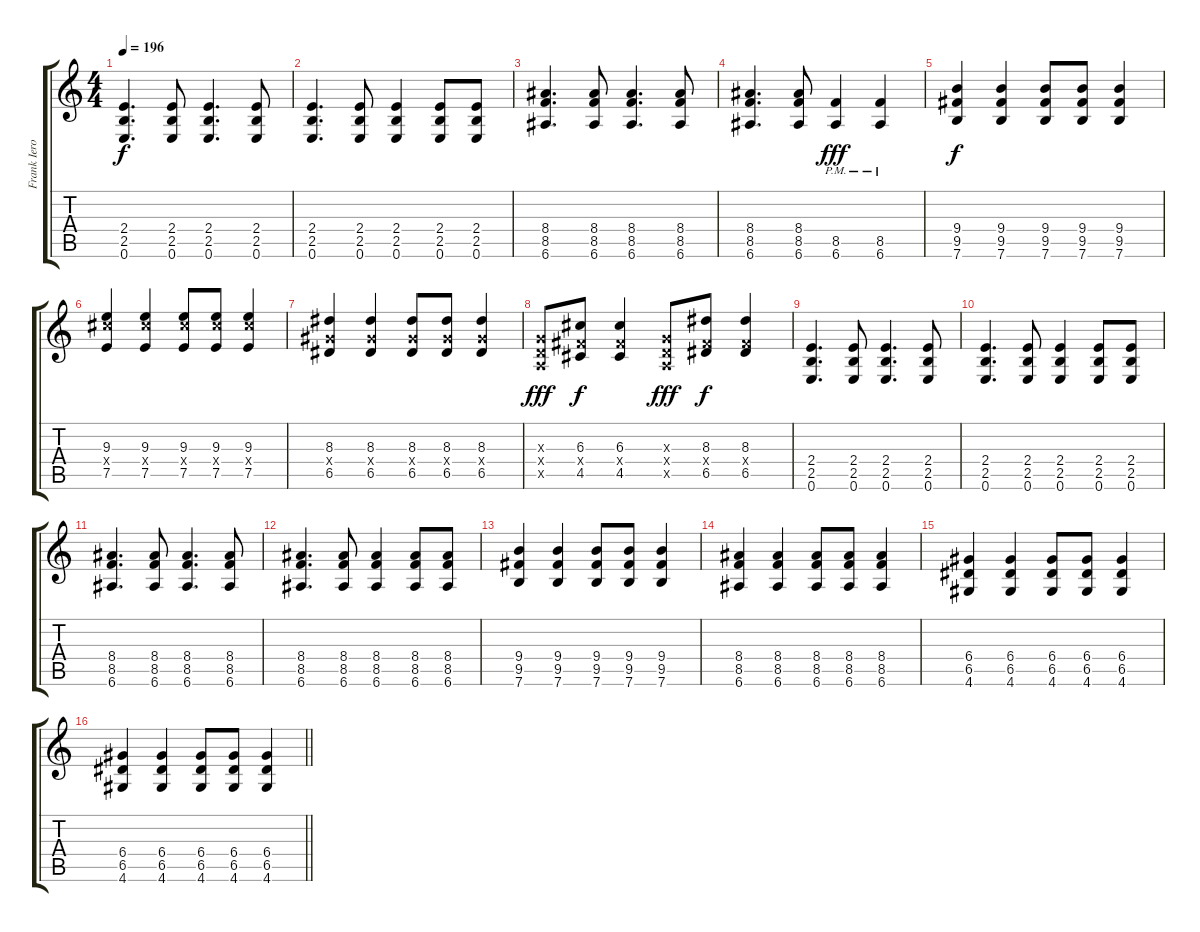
\track ("Frank Iero" "Frank Iero") {instrument distortionguitar}
\staff {score tabs}
\tuning (E4 B3 G3 D3 A2 E2) {hide}
\ts (4 4)
\tempo 196
\clef g2
\ks c
(2.4 2.5 0.6).4{d dy f} (2.4 2.5 0.6).8 (2.4 2.5 0.6).4{d} (2.4 2.5 0.6).8 |
(2.4 2.5 0.6).4{d} (2.4 2.5 0.6).8 (2.4 2.5 0.6).4 (2.4 2.5 0.6).8 (2.4 2.5 0.6).8 |
(8.4 8.5 6.6).4{d} (8.4 8.5 6.6).8 (8.4 8.5 6.6).4{d} (8.4 8.5 6.6).8 |
(8.4 8.5 6.6).4{d} (8.4 8.5 6.6).8 (8.5{pm} 6.6{pm}).4{dy fff} (8.5{pm} 6.6{pm}).4 |
(9.4 9.5 7.6).4{dy f} (9.4 9.5 7.6).4 (9.4 9.5 7.6).8 (9.4 9.5 7.6).8 (9.4 9.5 7.6).4 |
(9.3 11.4{x} 7.5).4 (9.3 11.4{x} 7.5).4 (9.3 11.4{x} 7.5).8 (9.3 11.4{x} 7.5).8 (9.3 11.4{x} 7.5).4 |
(8.3 6.4{x} 6.5).4 (8.3 6.4{x} 6.5).4 (8.3 6.4{x} 6.5).8 (8.3 6.4{x} 6.5).8 (8.3 6.4{x} 6.5).4 |
(0.3{x} 0.4{x} 0.5{x}).8{dy fff} (6.3 4.4{x} 4.5).8{dy f} (6.3 4.4{x} 4.5).4 (0.3{x} 0.4{x} 0.5{x}).8{dy fff} (8.3 4.4{x} 6.5).8{dy f} (8.3 4.4{x} 6.5).4 |
(2.4 2.5 0.6).4{d} (2.4 2.5 0.6).8 (2.4 2.5 0.6).4{d} (2.4 2.5 0.6).8 |
(2.4 2.5 0.6).4{d} (2.4 2.5 0.6).8 (2.4 2.5 0.6).4 (2.4 2.5 0.6).8 (2.4 2.5 0.6).8 |
(8.4 8.5 6.6).4{d} (8.4 8.5 6.6).8 (8.4 8.5 6.6).4{d} (8.4 8.5 6.6).8 |
(8.4 8.5 6.6).4{d} (8.4 8.5 6.6).8 (8.4 8.5 6.6).4 (8.4 8.5 6.6).8 (8.4 8.5 6.6).8 |
(9.4 9.5 7.6).4 (9.4 9.5 7.6).4 (9.4 9.5 7.6).8 (9.4 9.5 7.6).8 (9.4 9.5 7.6).4 |
(8.4 8.5 6.6).4 (8.4 8.5 6.6).4 (8.4 8.5 6.6).8 (8.4 8.5 6.6).8 (8.4 8.5 6.6).4 |
(6.4 6.5 4.6).4 (6.4 6.5 4.6).4 (6.4 6.5 4.6).8 (6.4 6.5 4.6).8 (6.4 6.5 4.6).4 |
\barLineRight lightlight
(6.4 6.5 4.6).4 (6.4 6.5 4.6).4 (6.4 6.5 4.6).8 (6.4 6.5 4.6).8 (6.4 6.5 4.6).4
